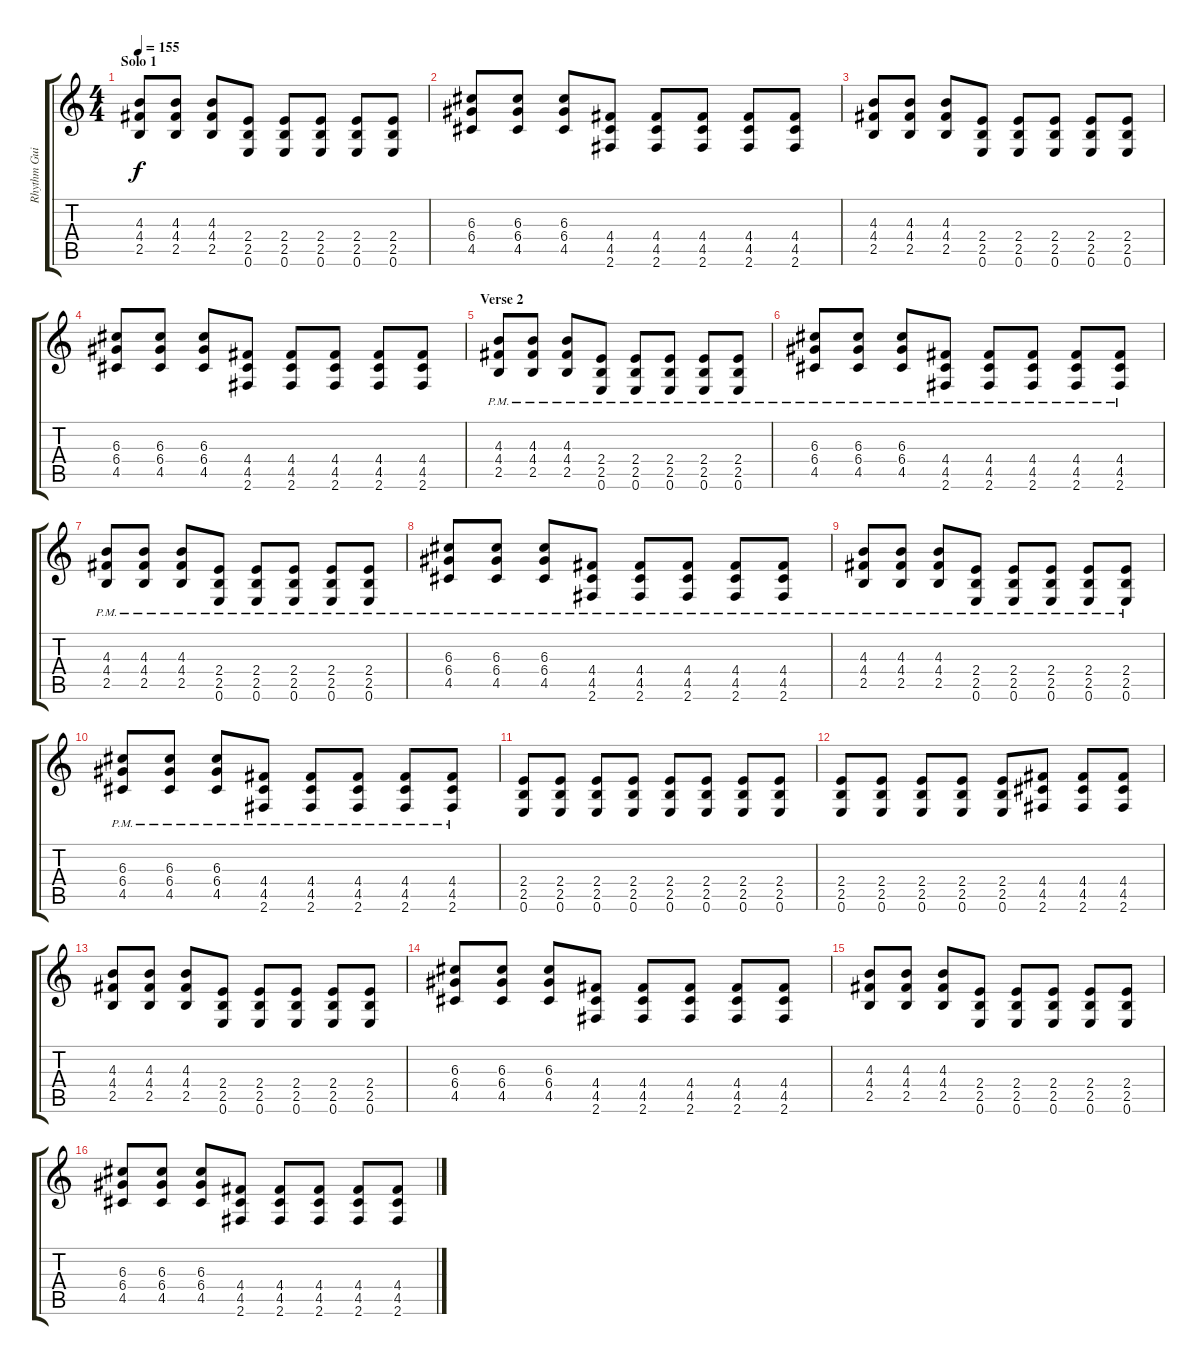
\track ("Rhythm Guitar" "Rhythm Gui") {instrument distortionguitar}
\staff {score tabs}
\tuning (E4 B3 G3 D3 A2 E2) {hide}
\ts (4 4)
\section ("" "Solo 1")
\tempo 155
\clef g2
\ks c
(4.3 4.4 2.5).8{dy f} (4.3 4.4 2.5).8 (4.3 4.4 2.5).8 (2.4 2.5 0.6).8 (2.4 2.5 0.6).8 (2.4 2.5 0.6).8 (2.4 2.5 0.6).8 (2.4 2.5 0.6).8 |
(6.3 6.4 4.5).8 (6.3 6.4 4.5).8 (6.3 6.4 4.5).8 (4.4 4.5 2.6).8 (4.4 4.5 2.6).8 (4.4 4.5 2.6).8 (4.4 4.5 2.6).8 (4.4 4.5 2.6).8 |
(4.3 4.4 2.5).8 (4.3 4.4 2.5).8 (4.3 4.4 2.5).8 (2.4 2.5 0.6).8 (2.4 2.5 0.6).8 (2.4 2.5 0.6).8 (2.4 2.5 0.6).8 (2.4 2.5 0.6).8 |
(6.3 6.4 4.5).8 (6.3 6.4 4.5).8 (6.3 6.4 4.5).8 (4.4 4.5 2.6).8 (4.4 4.5 2.6).8 (4.4 4.5 2.6).8 (4.4 4.5 2.6).8 (4.4 4.5 2.6).8 |
\section ("" "Verse 2")
(4.3 4.4 2.5{pm}).8 (4.3 4.4 2.5{pm}).8 (4.3 4.4 2.5{pm}).8 (2.4 2.5{pm} 0.6{pm}).8 (2.4 2.5{pm} 0.6{pm}).8 (2.4 2.5{pm} 0.6{pm}).8 (2.4 2.5{pm} 0.6{pm}).8 (2.4 2.5{pm} 0.6{pm}).8 |
(6.3 6.4 4.5{pm}).8 (6.3 6.4 4.5{pm}).8 (6.3 6.4 4.5{pm}).8 (4.4 4.5{pm} 2.6{pm}).8 (4.4 4.5{pm} 2.6{pm}).8 (4.4 4.5{pm} 2.6{pm}).8 (4.4 4.5{pm} 2.6{pm}).8 (4.4 4.5{pm} 2.6{pm}).8 |
(4.3 4.4 2.5{pm}).8 (4.3 4.4 2.5{pm}).8 (4.3 4.4 2.5{pm}).8 (2.4 2.5{pm} 0.6{pm}).8 (2.4 2.5{pm} 0.6{pm}).8 (2.4 2.5{pm} 0.6{pm}).8 (2.4 2.5{pm} 0.6{pm}).8 (2.4 2.5{pm} 0.6{pm}).8 |
(6.3 6.4 4.5{pm}).8 (6.3 6.4 4.5{pm}).8 (6.3 6.4 4.5{pm}).8 (4.4 4.5{pm} 2.6{pm}).8 (4.4 4.5{pm} 2.6{pm}).8 (4.4 4.5{pm} 2.6{pm}).8 (4.4 4.5{pm} 2.6{pm}).8 (4.4 4.5{pm} 2.6{pm}).8 |
(4.3 4.4 2.5{pm}).8 (4.3 4.4 2.5{pm}).8 (4.3 4.4 2.5{pm}).8 (2.4 2.5{pm} 0.6{pm}).8 (2.4 2.5{pm} 0.6{pm}).8 (2.4 2.5{pm} 0.6{pm}).8 (2.4 2.5{pm} 0.6{pm}).8 (2.4 2.5{pm} 0.6{pm}).8 |
(6.3 6.4 4.5{pm}).8 (6.3 6.4 4.5{pm}).8 (6.3 6.4 4.5{pm}).8 (4.4 4.5{pm} 2.6{pm}).8 (4.4 4.5{pm} 2.6{pm}).8 (4.4 4.5{pm} 2.6{pm}).8 (4.4 4.5{pm} 2.6{pm}).8 (4.4 4.5{pm} 2.6{pm}).8 |
(2.4 2.5 0.6).8 (2.4 2.5 0.6).8 (2.4 2.5 0.6).8 (2.4 2.5 0.6).8 (2.4 2.5 0.6).8 (2.4 2.5 0.6).8 (2.4 2.5 0.6).8 (2.4 2.5 0.6).8 |
(2.4 2.5 0.6).8 (2.4 2.5 0.6).8 (2.4 2.5 0.6).8 (2.4 2.5 0.6).8 (2.4 2.5 0.6).8 (4.4 4.5 2.6).8 (4.4 4.5 2.6).8 (4.4 4.5 2.6).8 |
(4.3 4.4 2.5).8 (4.3 4.4 2.5).8 (4.3 4.4 2.5).8 (2.4 2.5 0.6).8 (2.4 2.5 0.6).8 (2.4 2.5 0.6).8 (2.4 2.5 0.6).8 (2.4 2.5 0.6).8 |
(6.3 6.4 4.5).8 (6.3 6.4 4.5).8 (6.3 6.4 4.5).8 (4.4 4.5 2.6).8 (4.4 4.5 2.6).8 (4.4 4.5 2.6).8 (4.4 4.5 2.6).8 (4.4 4.5 2.6).8 |
(4.3 4.4 2.5).8 (4.3 4.4 2.5).8 (4.3 4.4 2.5).8 (2.4 2.5 0.6).8 (2.4 2.5 0.6).8 (2.4 2.5 0.6).8 (2.4 2.5 0.6).8 (2.4 2.5 0.6).8 |
(6.3 6.4 4.5).8 (6.3 6.4 4.5).8 (6.3 6.4 4.5).8 (4.4 4.5 2.6).8 (4.4 4.5 2.6).8 (4.4 4.5 2.6).8 (4.4 4.5 2.6).8 (4.4 4.5 2.6).8
